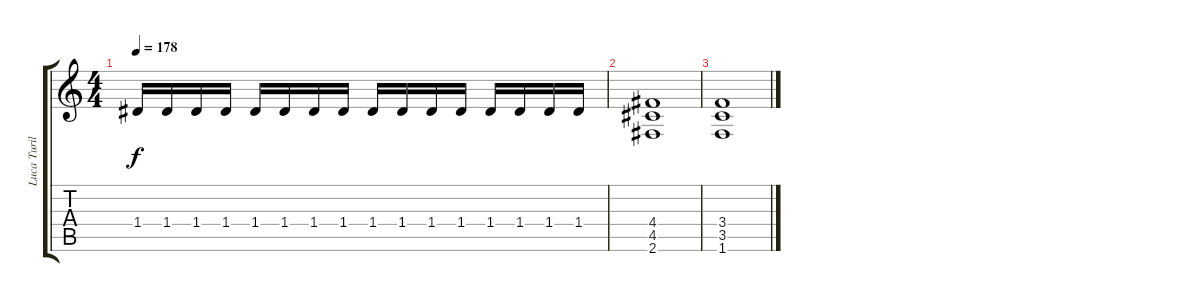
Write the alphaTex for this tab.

\track ("Luca Turilli - Rhytm" "Luca Turil") {instrument distortionguitar}
\staff {score tabs}
\tuning (E4 B3 G3 D3 A2 E2) {hide}
\ts (4 4)
\tempo 178
\clef g2
\ks c
1.4.16{dy f} 1.4.16 1.4.16 1.4.16 1.4.16 1.4.16 1.4.16 1.4.16 1.4.16 1.4.16 1.4.16 1.4.16 1.4.16 1.4.16 1.4.16 1.4.16 |
(4.4 4.5 2.6).1 |
(3.4 3.5 1.6).1
